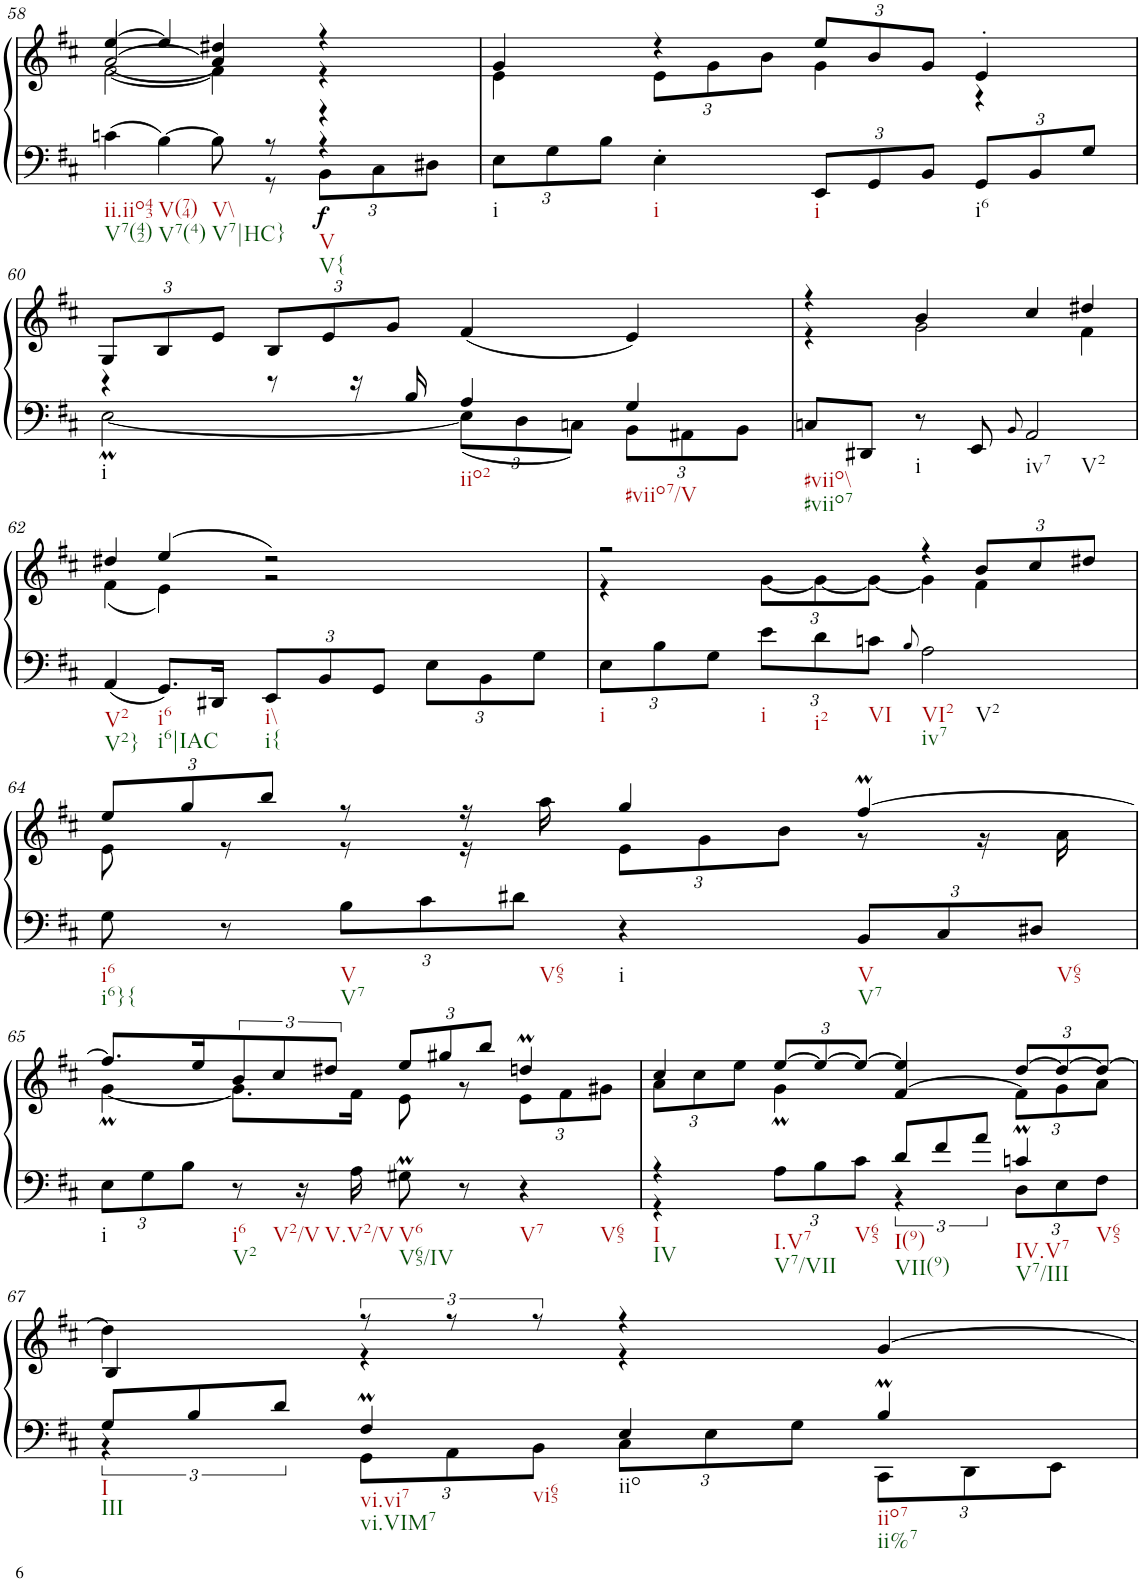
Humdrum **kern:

**kern	**kern	**dynam
*part1	*part1	*part1
*staff2	*staff1	*staff1/2
*I"Klavier links	*	*
!!LO:PB:g=z
*clefG2	*clefG2	*
*k[f#c#]	*k[f#c#]	*
*M2/2	*M2/2	*
=58	=58	=58
*^	*^	*
*	*	*	*^	*
!LO:TX:b:t=ii.iio43	!	!	!	!	!
!LO:TX:b:t=V7(42)	!	!	!	!	!
4cn\	8ryy	[4ee/	[2f#\	([2a/	.
!LO:TX:b:t=V(74)	!	!	!	!	!
!LO:TX:b:t=V7(4)	!	!	!	!	!
*v	*v	*	*	*	*
[4B\	4ee/]	.	.	.
!LO:TX:b:t=V\\	!	!	!	!
!LO:TX:b:t=V7|HC}	!	!	!	!
8B\]	4dd#X/	4f#\]	4a/])	.
*^	*	*	*	*
8r	8r	.	.	.	.
*	*Xbrackettup	*	*	*	*
!LO:TX:b:t=V	!	!	!	!	!
!LO:TX:b:t=V{	!	!	!	!	!
!	!	!	!	!	!LO:DY:b=2
4r	12BB\L	4r	4r	4r	f
.	12C#\	.	.	.	.
.	12D#X\J	.	.	.	.
*	*	*	*v	*v	*
=59	=59	=59	=59	=59
!LO:TX:b:t=i	!	!	!	!
*v	*v	*	*	*
12E\L	4g/	4e\	.
12G\	.	.	.
12B\J	.	.	.
*	*	*Xbrackettup	*
!LO:TX:b:t=i	!	!	!
4E'\	4r	12e\L	.
.	.	12g\	.
.	.	12b\J	.
!LO:TX:b:t=i	!	!	!
12EE/L	12ee/L	4g\	.
12GG/	12b/	.	.
12BB/J	12g/J	.	.
!LO:TX:b:t=i6	!	!	!
12GG/L	4e'/	4r	.
12BB/	.	.	.
12G/J	.	.	.
!!LO:LB:g=z	!!
=60	=60	=60	=60
*^	*	*	*
!LO:TX:b:t=i	!	!	!	!
4ryy	[2EM\	12G/L	4r	.
.	.	12B/	.	.
.	.	12e/J	.	.
8r	.	12B/L	2.ryy	.
.	.	12e/	.	.
16r	.	.	.	.
.	.	12g/J	.	.
16B/	.	.	.	.
!LO:TX:b:t=iio2	!	!	!	!
4A/	12E\L]	(4f#/	.	.
.	12D\	.	.	.
.	12Cn\J	.	.	.
!LO:TX:b:t=#viio7/V	!	!	!	!
4G/	12BB\L	4e/)	.	.
.	12AA#X\	.	.	.
.	12BB\J	.	.	.
=61	=61	=61	=61	=61
!LO:TX:b:t=#viio\\	!	!	!	!
!LO:TX:b:t=#viio7	!	!	!	!
*v	*v	*	*	*
8Cn/L	4r	4r	.
8DD#X/J	.	.	.
!LO:TX:b:t=i	!	!	!
8r	4b/	2g\	.
8EE/	.	.	.
8qBB/	.	.	.
!LO:TX:b:t=iv7	!	!	!
!LO:TX:b:t=V2	!	!	!
2AA/	4cc#/	.	.
.	4dd#X/	4f#\	.
!!LO:LB:g=z	!!
=62	=62	=62	=62
!LO:TX:b:t=V2	!	!	!
!LO:TX:b:t=V2}	!	!	!
4AA/	4dd#X/	(4f#\	.
!LO:TX:b:t=i6	!	!	!
!LO:TX:b:t=i6|IAC	!	!	!
8.GG/L	(4ee/	4e\)	.
16DD#X/Jk	.	.	.
!LO:TX:b:t=i\\	!	!	!
!LO:TX:b:t=i{	!	!	!
12EE/L	2r)	2r	.
12BB/	.	.	.
12GG/J	.	.	.
12E\L	.	.	.
12BB\	.	.	.
12G\J	.	.	.
=63	=63	=63	=63
!LO:TX:b:t=i	!	!	!
12E\L	2r	4r	.
12B\	.	.	.
12G\J	.	.	.
!LO:TX:b:t=i	!	!	!
12e\L	.	[4g\	.
!LO:TX:b:t=i2	!	!	!
12d\	.	.	.
!LO:TX:b:t=VI	!	!	!
12cn\J	.	.	.
8qB/	.	.	.
!LO:TX:b:t=VI2	!	!	!
!LO:TX:b:t=iv7	!	!	!
!LO:TX:b:t=V2	!	!	!
2A\	4r	4g\]	.
.	12b/L	4f#\	.
.	12cc#/	.	.
.	12dd#X/J	.	.
!!LO:LB:g=z	!!
=64	=64	=64	=64
!LO:TX:b:t=i6	!	!	!
!LO:TX:b:t=i6}{	!	!	!
8G\	12ee/L	8e\	.
.	12gg/	.	.
8r	.	8r	.
.	12bb/J	.	.
!LO:TX:b:t=V	!	!	!
!LO:TX:b:t=V7	!	!	!
12B\L	8r	8r	.
12c#\	.	.	.
.	16r	16r	.
!LO:TX:b:t=V65	!	!	!
12d#X\J	.	.	.
.	16aa\	16ryy	.
!LO:TX:b:t=i	!	!	!
4r	4gg/	12e\L	.
.	.	12g\	.
.	.	12b\J	.
!LO:TX:b:t=V	!	!	!
!LO:TX:b:t=V7	!	!	!
12BB/L	[4ff#m/	8r	.
12C#/	.	.	.
.	.	16r	.
!LO:TX:b:t=V65	!	!	!
12D#X/J	.	.	.
.	.	16a\	.
!!LO:LB:g=z	!!
=65	=65	=65	=65
!LO:TX:b:t=i	!	!	!
12E\L	8.ff#/L]	[4gM\	.
12G\	.	.	.
12B\J	.	.	.
.	16ee/K	.	.
*	*brackettup	*	*
!LO:TX:b:t=i6	!	!	!
!LO:TX:b:t=V2	!	!	!
!LO:TX:b:t=V2/V	!	!	!
8r	12b/	8.g\L]	.
.	12cc#/	.	.
!LO:TX:b:t=V.V2/V	!	!	!
16r	.	.	.
.	12dd#X/J	.	.
16A\	.	16f#\Jk	.
*	*Xbrackettup	*	*
!LO:TX:b:t=V6	!	!	!
!LO:TX:b:t=V65/IV	!	!	!
8G#Xm\	12ee/L	8e\	.
.	12gg#X/	.	.
8r	.	8r	.
.	12bb/J	.	.
!LO:TX:b:t=V7	!	!	!
!LO:TX:b:t=V65	!	!	!
4r	4ddnM/	12e\L	.
.	.	12f#\	.
.	.	12g#X\J	.
=66	=66	=66	=66
*^	*	*	*
!LO:TX:b:t=I	!	!	!	!
!LO:TX:b:t=IV	!	!	!	!
4r	4r	4cc#/	12a\L	.
.	.	.	12cc#\	.
.	.	.	12ee\J	.
!LO:TX:b:t=I.V7	!	!	!	!
!LO:TX:b:t=V7/VII	!	!	!	!
12A\L	4ryy	[4ee/	4gM\	.
12B\	.	.	.	.
!LO:TX:b:t=V65	!	!	!	!
12c#\J	.	.	.	.
*brackettup	*	*	*	*
!LO:TX:b:t=I(9)	!	!	!	!
!LO:TX:b:t=VII(9)	!	!	!	!
12d/L	4r	4ee/]	[4f#/	.
12f#/	.	.	.	.
12a/J	.	.	.	.
*	*Xbrackettup	*	*	*
!LO:TX:b:t=IV.V7	!	!	!	!
!LO:TX:b:t=V7/III	!	!	!	!
!LO:TX:b:t=V65	!	!	!	!
4cnM/	12D\L	[4dd/	12f#\L]	.
.	12E\	.	12g\	.
.	12F#\J	.	12a\J	.
!!LO:LB:g=z	!!
=67	=67	=67	=67	=67
*brackettup	*	*	*	*
!LO:TX:b:t=I	!	!	!	!
!LO:TX:b:t=III	!	!	!	!
12G/L	4r	4dd\]	4B/	.
12B/	.	.	.	.
12d/J	.	.	.	.
*	*Xbrackettup	*	*	*
!LO:TX:b:t=vi.vi7	!	!	!	!
!LO:TX:b:t=vi.VIM7	!	!	!	!
!LO:TX:b:t=vi65	!	!	!	!
4F#m/	12GG\L	4r	4r	.
.	12AA\	.	.	.
.	12BB\J	.	.	.
!LO:TX:b:t=iio	!	!	!	!
4E/	12C#\L	4r	4r	.
.	12E\	.	.	.
.	12G\J	.	.	.
!LO:TX:b:t=iio7	!	!	!	!
!LO:TX:b:t=ii%7	!	!	!	!
4BM/	12CC#\L	[4g/	4ryy	.
.	12DD\	.	.	.
.	12EE\J	.	.	.
*v	*v	*	*	*
*	*v	*v	*
=	=	=
*-	*-	*-
